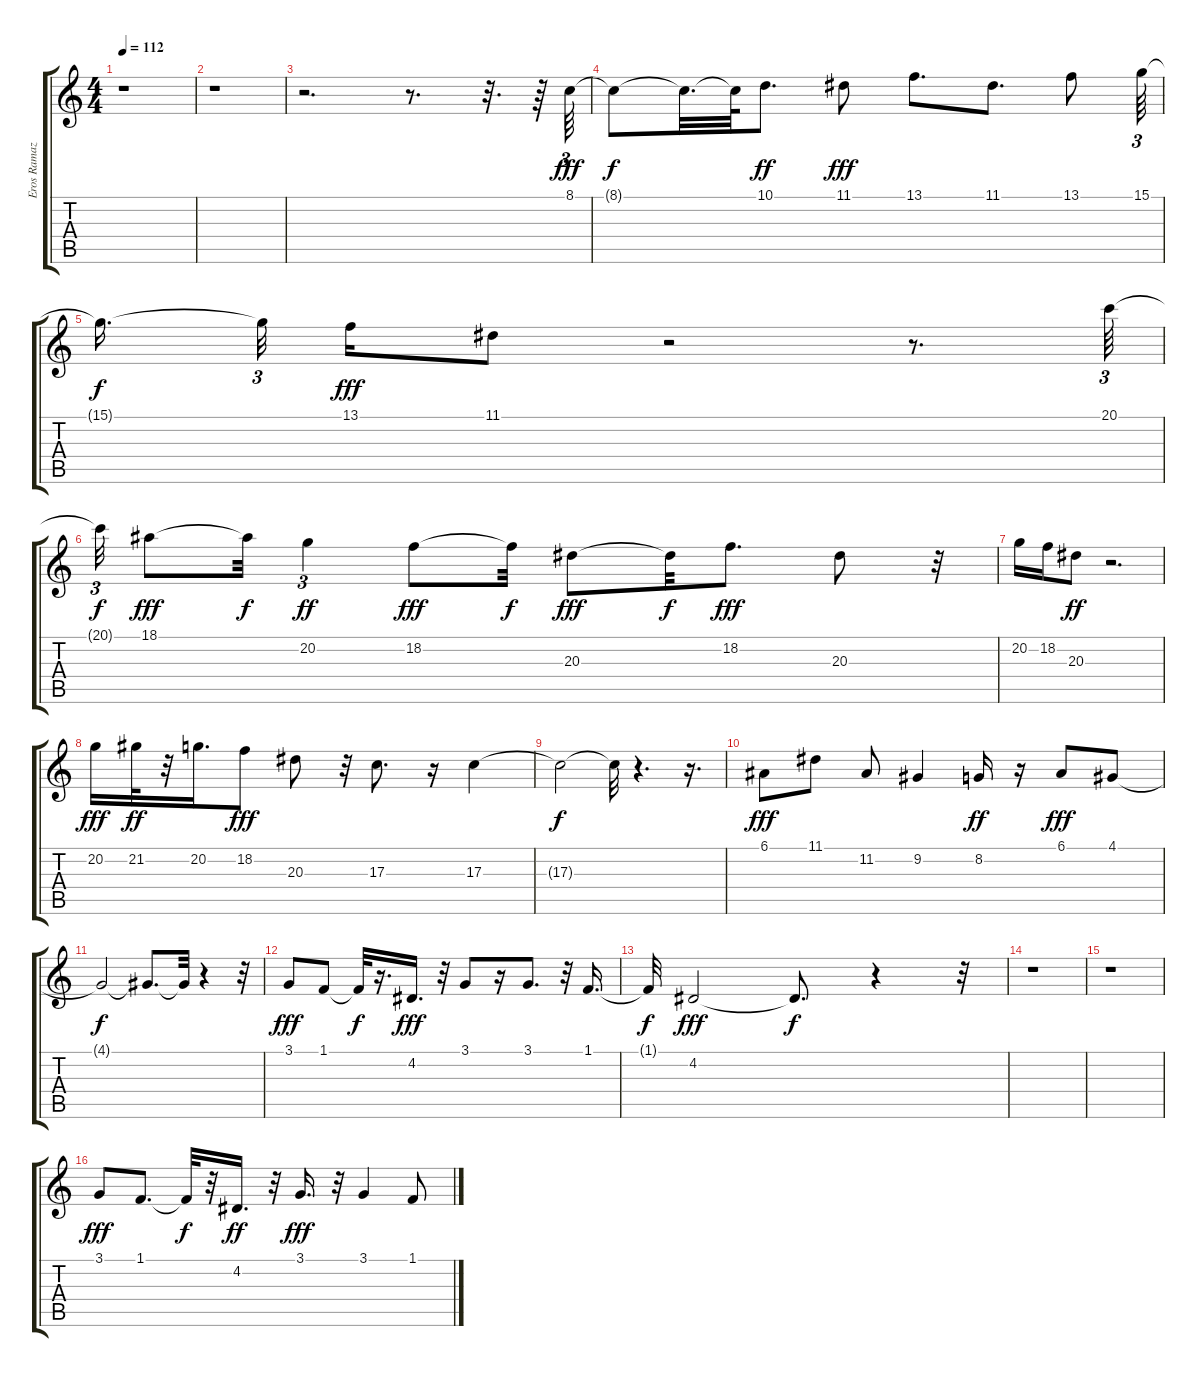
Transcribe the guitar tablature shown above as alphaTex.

\track ("Eros Ramazzotti (Voz)" "Eros Ramaz") {instrument panflute}
\staff {score tabs}
\tuning (E4 B3 G3 D3 A2 E2) {hide}
\ts (4 4)
\tempo 112
\clef g2
\ks c
r.1{dy f} |
r.1 |
r.2{d} r.8{d} r.32{d} r.64 8.1.64{tu (3 2) dy fff} |
8.1{t}.8{dy f} 8.1{t}.32{d} 8.1{t}.64 10.1.8{d dy ff} 11.1.8{dy fff} 13.1.8{d} 11.1.8{d} 13.1.8 15.1.64{tu (3 2)} |
15.1{t}.16{d dy f beam splitsecondary} 15.1{t}.32{tu (3 2) beam splitsecondary} 13.1.16{dy fff} 11.1.8 r.2 r.8{d} 20.1.64{tu (3 2)} |
20.1{t}.32{tu (3 2) dy f} 18.1.8{dy fff} 18.1{t}.32{dy f} 20.2.4{tu (3 2) dy ff} 18.2.8{dy fff} 18.2{t}.32{dy f} 20.3.8{dy fff} 20.3{t}.32{dy f} 18.2.8{d dy fff} 20.3.8 r.32 |
20.2.16 18.2.16 20.3.8{dy ff} r.2{d} |
20.2.16{dy fff} 21.2.32{dy ff} r.32 20.2.16{d} 18.2.8{dy fff} 20.3.8 r.32 17.3.8{d} r.16 17.3.4 |
17.3{t}.2{dy f} 17.3{t}.32 r.4{d} r.16{d} |
6.1.8{dy fff} 11.1.8 11.2.8 9.2.4 8.2.16{dy ff} r.16 6.1.8{dy fff} 4.1.8 |
4.1{t}.2{dy f} 4.1{t}.8{d} 4.1{t}.32 r.4 r.32 |
3.1.8{dy fff} 1.1.8 1.1{t}.32{dy f} r.16{d} 4.2.16{d dy fff} r.32 3.1.8 r.16 3.1.8{d} r.32 1.1.16{d} |
1.1{t}.32{dy f} 4.2.2{dy fff} 4.2{t}.8{d dy f} r.4 r.32 |
r.1 |
r.1 |
3.1.8{dy fff} 1.1.8{d} 1.1{t}.32{dy f} r.32 4.2.16{d dy ff} r.32 3.1.16{d dy fff} r.32 3.1.4 1.1.8
